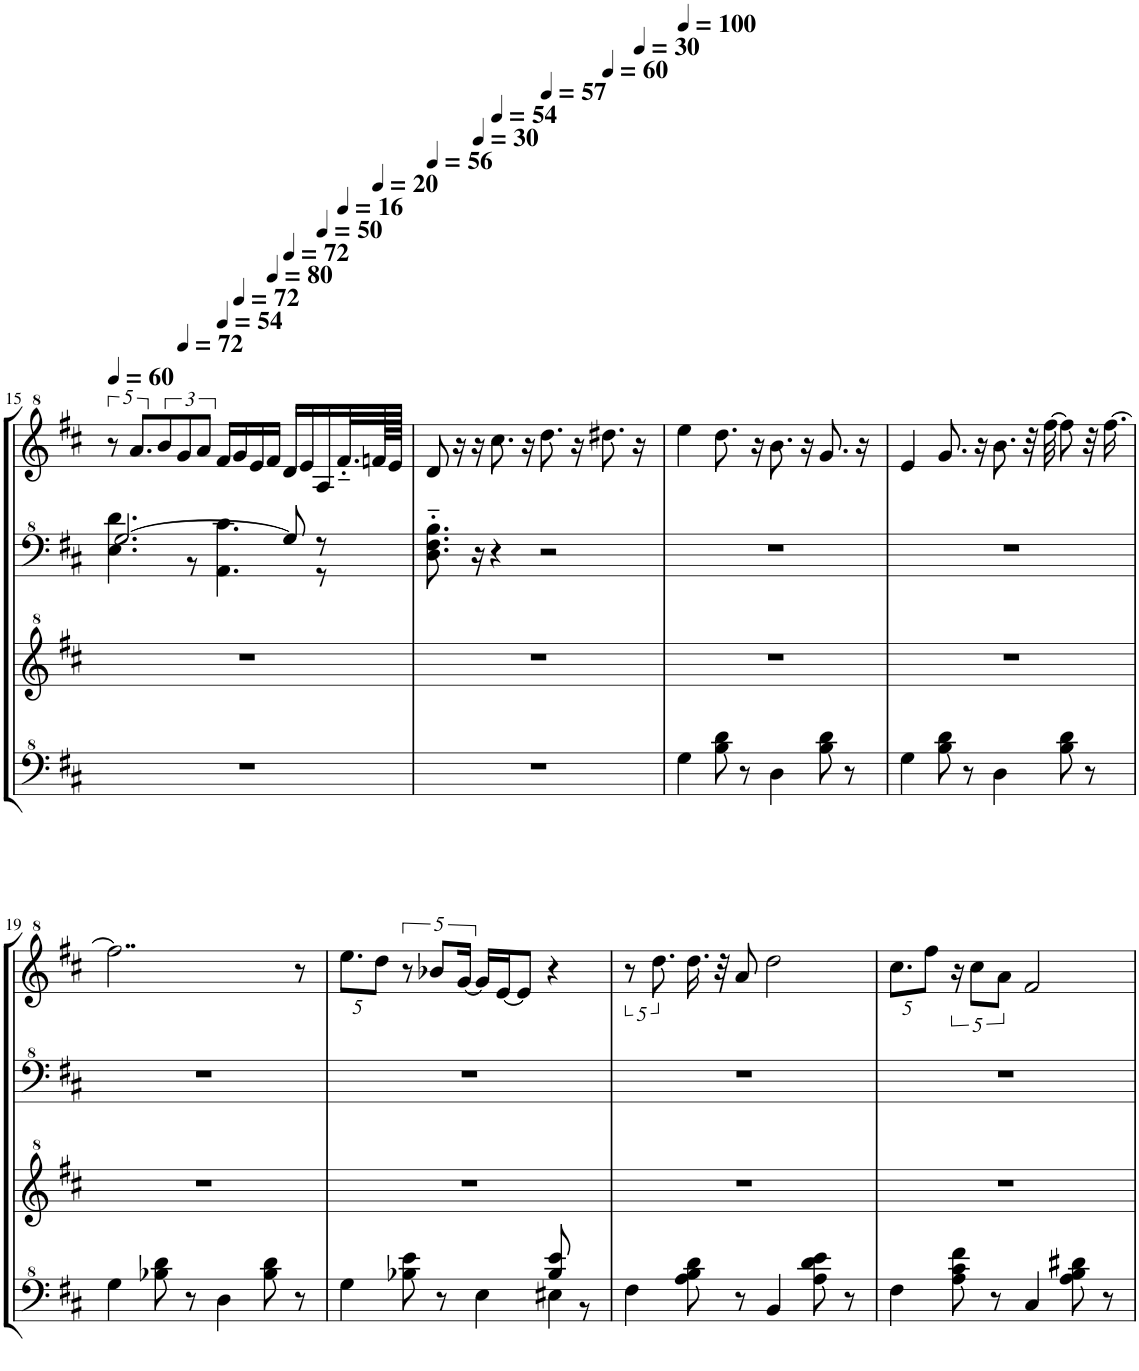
**kern	**kern	**kern	**kern
*part1	*part1	*part1	*part1
*staff4	*staff3	*staff2	*staff1
*I"Model III	*	*	*
!!LO:PB:g=z
*clefF^4	*clefG^2	*clefF^4	*clefG^2
*k[f#c#]	*k[f#c#]	*k[f#c#]	*k[f#c#]
*M4/4	*M4/4	*M4/4	*M4/4
*MM60	*MM60	*MM60	*MM60
=15	=15	=15	=15
*	*	*^	*
1r	1r	[2.g/	4.e\ 4.dd\	10r
.	.	.	.	10.aa/L
.	.	.	.	12bb/
*	*	*	*	*MM72
.	.	.	.	12gg/
.	.	.	8r	.
.	.	.	.	12aa/J
*	*	*	*	*MM54
.	.	.	4.A\ 4.cc#\	16ff#/LL
*	*	*	*	*MM72
.	.	.	.	16gg/
.	.	.	.	16ee/
*	*	*	*	*MM80
.	.	.	.	16ff#/JJ
*	*	*	*	*MM72
.	.	8g/]	.	16dd/LL
.	.	.	.	16ee/
*	*	*	*	*MM50
.	.	8r	8r	16a/
*	*	*	*	*MM16
.	.	.	.	32.ff#'~/L
*	*	*	*	*MM20
.	.	.	.	128ffn/LL
.	.	.	.	128ee/JJJJJ
*	*	*v	*v	*
=16	=16	=16	=16
*	*	*	*MM56
1r	1r	8.d\'~ 8.f#\'~ 8.b\'~	8dd/
.	.	.	16r
*	*	*	*MM30
.	.	16r	16r
*	*	*	*MM54
.	.	4r	8.ccc#\
.	.	.	16r
*	*	*	*MM57
.	.	2r	8.ddd\
.	.	.	16r
*	*	*	*MM60
.	.	.	8.ddd#X\
*	*	*	*MM30
.	.	.	16r
=17	=17	=17	=17
*	*	*	*MM100
4g\	1r	1r	4eee\
8b\ 8dd\	.	.	8.ddd\
8r	.	.	.
.	.	.	16r
4d\	.	.	8.bb\
.	.	.	16r
8b\ 8dd\	.	.	8.gg/
8r	.	.	.
.	.	.	16r
=18	=18	=18	=18
4g\	1r	1r	4ee/
8b\ 8dd\	.	.	8.gg/
8r	.	.	.
.	.	.	16r
4d\	.	.	8.bb\
.	.	.	32r
.	.	.	[32fff#\
8b\ 8dd\	.	.	8fff#\]
8r	.	.	32r
.	.	.	[16.fff#\
!!LO:LB:g=z
=19	=19	=19	=19
4g\	1r	1r	2..fff#\]
8b-X\ 8dd\	.	.	.
8r	.	.	.
4d\	.	.	.
8b-\ 8dd\	.	.	.
8r	.	.	8r
=20	=20	=20	=20
*^	*	*	*
*	*	*	*	*Xbrackettup
4g\	2.ryy	1r	1r	10.eee\L
.	.	.	.	10ddd\J
*	*	*	*	*brackettup
8b-X\ 8ee\	.	.	.	10r
.	.	.	.	10bb-X/L
8r	.	.	.	.
.	.	.	.	[20gg/Jk
4e\	.	.	.	16gg/LL]
.	.	.	.	[16ee/J
.	.	.	.	8ee/J]
4e#X\	8b-/ 8ee/	.	.	4r
.	8r	.	.	.
*v	*v	*	*	*
=21	=21	=21	=21
4f#\	1r	1r	10r
.	.	.	10.ddd\
8a\ 8b\ 8dd\	.	.	16.ddd\
.	.	.	32r
8r	.	.	8aa/
4B/	.	.	2ddd\
8a\ 8dd\ 8ee\	.	.	.
8r	.	.	.
=22	=22	=22	=22
*	*	*	*Xbrackettup
4f#\	1r	1r	10.ccc#\L
.	.	.	10fff#\J
*	*	*	*brackettup
8a\ 8cc#\ 8ff#\	.	.	20r
.	.	.	10ccc#\L
8r	.	.	.
.	.	.	10aa\J
4c#/	.	.	2ff#/
8a\ 8b\ 8dd#X\	.	.	.
8r	.	.	.
=	=	=	=
*-	*-	*-	*-
